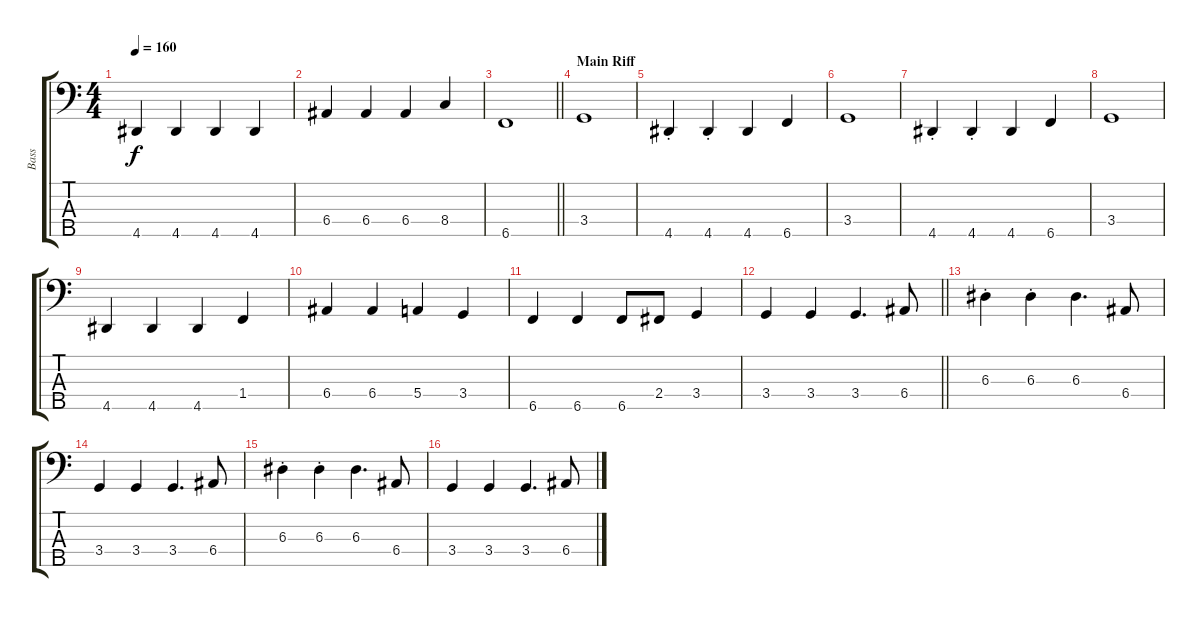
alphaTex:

\track ("Bass" "Bass") {instrument electricbassfinger}
\staff {score tabs}
\tuning (G2 D2 A1 E1 B0) {hide}
\ts (4 4)
\tempo 160
\clef f4
\ks c
4.5.4{dy f} 4.5.4 4.5.4 4.5.4 |
6.4.4 6.4.4 6.4.4 8.4.4 |
\barLineRight lightlight
6.5.1 |
\section ("" "Main Riff")
3.4.1 |
4.5{st}.4 4.5{st}.4 4.5.4 6.5.4 |
3.4.1 |
4.5{st}.4 4.5{st}.4 4.5.4 6.5.4 |
3.4.1 |
4.5.4 4.5.4 4.5.4 1.4.4 |
6.4.4 6.4.4 5.4.4 3.4.4 |
6.5.4 6.5.4 6.5.8 2.4.8 3.4.4 |
\barLineRight lightlight
3.4.4 3.4.4 3.4.4{d} 6.4.8 |
6.3{st}.4 6.3{st}.4 6.3.4{d} 6.4.8 |
3.4.4 3.4.4 3.4.4{d} 6.4.8 |
6.3{st}.4 6.3{st}.4 6.3.4{d} 6.4.8 |
3.4.4 3.4.4 3.4.4{d} 6.4.8
